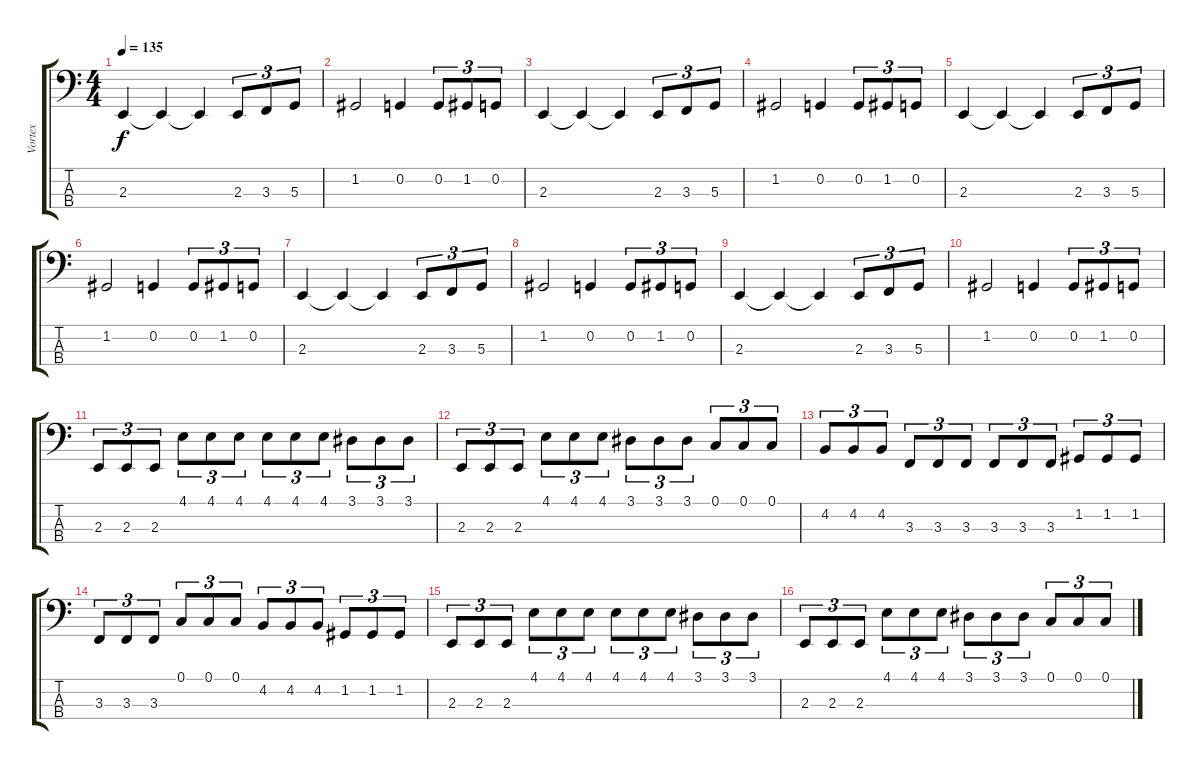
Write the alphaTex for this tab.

\track ("Vortex" "Vortex") {instrument electricbassfinger}
\staff {score tabs}
\tuning (C2 G1 D1 A0) {hide}
\ts (4 4)
\tempo 135
\clef f4
\ks c
2.3.4{dy f} 2.3{t}.4 2.3{t}.4 2.3.8{tu (3 2)} 3.3.8{tu (3 2)} 5.3.8{tu (3 2)} |
1.2.2 0.2.4 0.2.8{tu (3 2)} 1.2.8{tu (3 2)} 0.2.8{tu (3 2)} |
2.3.4 2.3{t}.4 2.3{t}.4 2.3.8{tu (3 2)} 3.3.8{tu (3 2)} 5.3.8{tu (3 2)} |
1.2.2 0.2.4 0.2.8{tu (3 2)} 1.2.8{tu (3 2)} 0.2.8{tu (3 2)} |
2.3.4 2.3{t}.4 2.3{t}.4 2.3.8{tu (3 2)} 3.3.8{tu (3 2)} 5.3.8{tu (3 2)} |
1.2.2 0.2.4 0.2.8{tu (3 2)} 1.2.8{tu (3 2)} 0.2.8{tu (3 2)} |
2.3.4 2.3{t}.4 2.3{t}.4 2.3.8{tu (3 2)} 3.3.8{tu (3 2)} 5.3.8{tu (3 2)} |
1.2.2 0.2.4 0.2.8{tu (3 2)} 1.2.8{tu (3 2)} 0.2.8{tu (3 2)} |
2.3.4 2.3{t}.4 2.3{t}.4 2.3.8{tu (3 2)} 3.3.8{tu (3 2)} 5.3.8{tu (3 2)} |
1.2.2 0.2.4 0.2.8{tu (3 2)} 1.2.8{tu (3 2)} 0.2.8{tu (3 2)} |
\section ("" "")
2.3.8{tu (3 2)} 2.3.8{tu (3 2)} 2.3.8{tu (3 2)} 4.1.8{tu (3 2)} 4.1.8{tu (3 2)} 4.1.8{tu (3 2)} 4.1.8{tu (3 2)} 4.1.8{tu (3 2)} 4.1.8{tu (3 2)} 3.1.8{tu (3 2)} 3.1.8{tu (3 2)} 3.1.8{tu (3 2)} |
2.3.8{tu (3 2)} 2.3.8{tu (3 2)} 2.3.8{tu (3 2)} 4.1.8{tu (3 2)} 4.1.8{tu (3 2)} 4.1.8{tu (3 2)} 3.1.8{tu (3 2)} 3.1.8{tu (3 2)} 3.1.8{tu (3 2)} 0.1.8{tu (3 2)} 0.1.8{tu (3 2)} 0.1.8{tu (3 2)} |
4.2.8{tu (3 2)} 4.2.8{tu (3 2)} 4.2.8{tu (3 2)} 3.3.8{tu (3 2)} 3.3.8{tu (3 2)} 3.3.8{tu (3 2)} 3.3.8{tu (3 2)} 3.3.8{tu (3 2)} 3.3.8{tu (3 2)} 1.2.8{tu (3 2)} 1.2.8{tu (3 2)} 1.2.8{tu (3 2)} |
3.3.8{tu (3 2)} 3.3.8{tu (3 2)} 3.3.8{tu (3 2)} 0.1.8{tu (3 2)} 0.1.8{tu (3 2)} 0.1.8{tu (3 2)} 4.2.8{tu (3 2)} 4.2.8{tu (3 2)} 4.2.8{tu (3 2)} 1.2.8{tu (3 2)} 1.2.8{tu (3 2)} 1.2.8{tu (3 2)} |
2.3.8{tu (3 2)} 2.3.8{tu (3 2)} 2.3.8{tu (3 2)} 4.1.8{tu (3 2)} 4.1.8{tu (3 2)} 4.1.8{tu (3 2)} 4.1.8{tu (3 2)} 4.1.8{tu (3 2)} 4.1.8{tu (3 2)} 3.1.8{tu (3 2)} 3.1.8{tu (3 2)} 3.1.8{tu (3 2)} |
2.3.8{tu (3 2)} 2.3.8{tu (3 2)} 2.3.8{tu (3 2)} 4.1.8{tu (3 2)} 4.1.8{tu (3 2)} 4.1.8{tu (3 2)} 3.1.8{tu (3 2)} 3.1.8{tu (3 2)} 3.1.8{tu (3 2)} 0.1.8{tu (3 2)} 0.1.8{tu (3 2)} 0.1.8{tu (3 2)}
